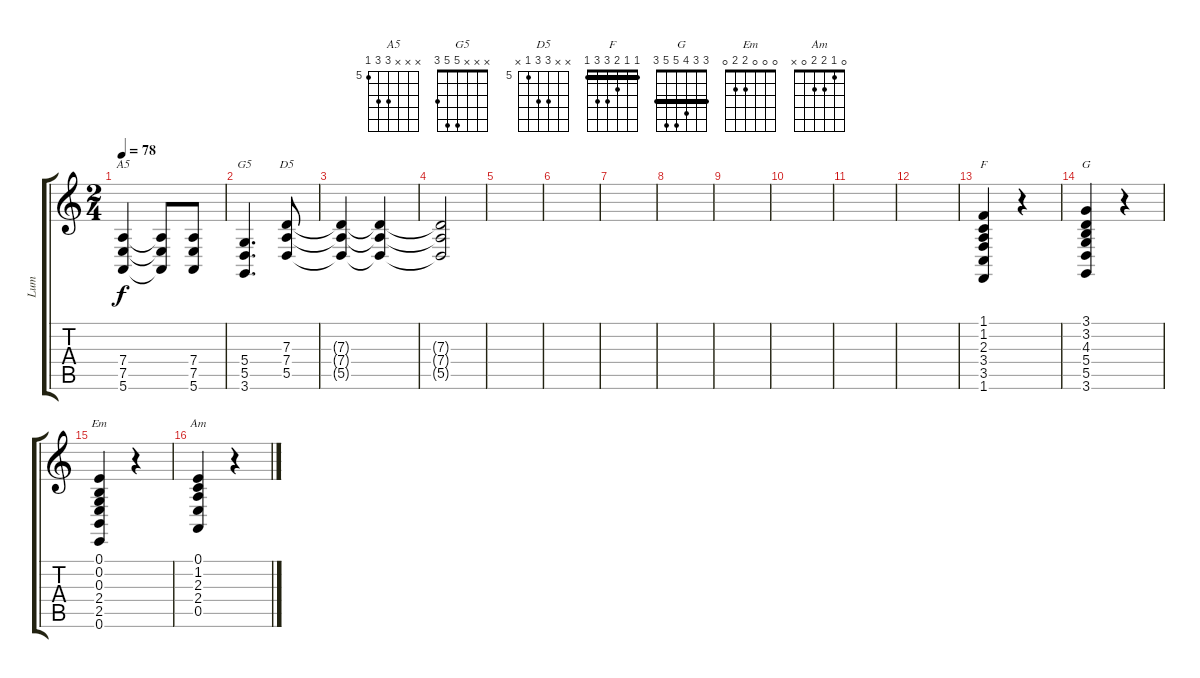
\track ("Lum" "Lum") {instrument acousticgrandpiano}
\staff {score tabs}
\tuning (E4 B3 G3 D3 A2 E2) {hide}
\chord ("A5" x x x 7 7 5) {firstfret 5}
\chord ("G5" x x x 5 5 3)
\chord ("D5" x x 7 7 5 x) {firstfret 5}
\chord ("F" 1 1 2 3 3 1) {barre 1}
\chord ("G" 3 3 4 5 5 3) {barre 3}
\chord ("Em" 0 0 0 2 2 0)
\chord ("Am" 0 1 2 2 0 x)
\ts (2 4)
\tempo 78
\clef g2
\ks c
(7.4 7.5 5.6).4{ch "A5" dy f} (7.4{t} 7.5{t} 5.6{t}).8 (7.4 7.5 5.6).8 |
(5.4 5.5 3.6).4{d ch "G5"} (7.3 7.4 5.5).8{ch "D5"} |
(7.3{t} 7.4{t} 5.5{t}).4 (7.3{t} 7.4{t} 5.5{t}).4 |
(7.3{t} 7.4{t} 5.5{t}).2 |
|
|
|
|
|
|
|
|
(1.1 1.2 2.3 3.4 3.5 1.6).4{ch "F"} r.4 |
(3.1 3.2 4.3 5.4 5.5 3.6).4{ch "G"} r.4 |
(0.1 0.2 0.3 2.4 2.5 0.6).4{ch "Em"} r.4 |
(0.1 1.2 2.3 2.4 0.5).4{ch "Am"} r.4
